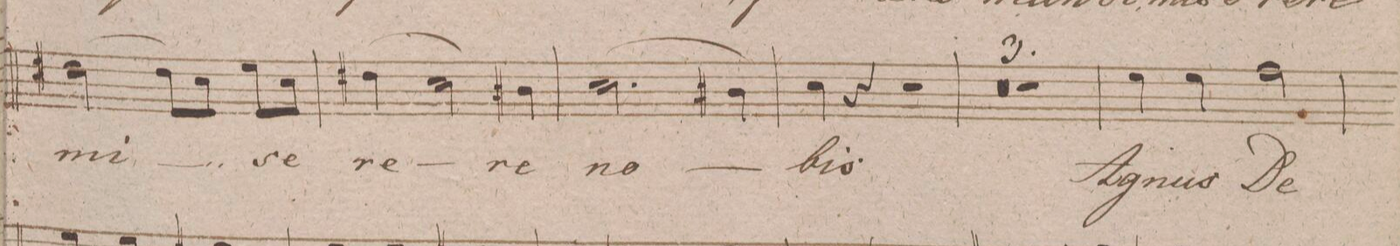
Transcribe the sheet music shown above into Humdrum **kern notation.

**kern	**text
*I"Tenore	*
*clefC4	*
*k[f#]	*
*met(c)	*
*M4/4	*
[2c#X	mi-
8c#L]	.
8BJ	.
8dL	-se-
8BJ	.
=26	=26
(>4c#X	-re-
2B)	.
4A#X	-re
=27	=27
(>2.B	no-
4A#X)	.
=28	=28
4B	-bis.
4r	.
2r	.
=29	=29
0r	.
=30	=30
=31	=31
1r	.
=32	=32
4d	A-
4d	-gnus
2e	De-
=33	=33
*-	*-
